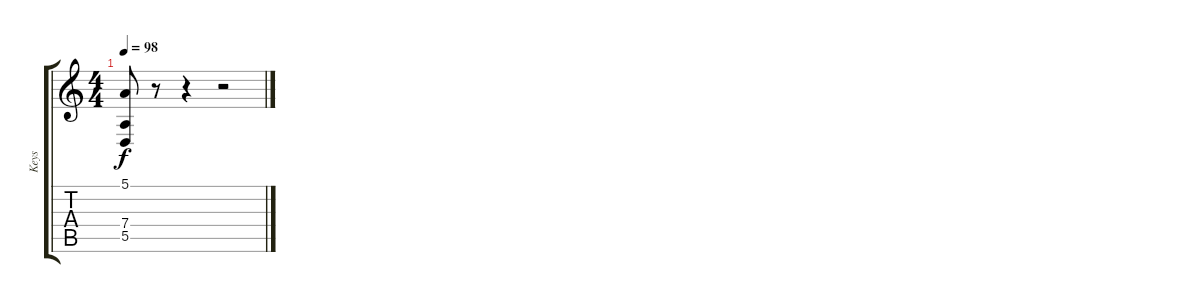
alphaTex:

\track ("Keys" "Keys") {instrument stringensemble1}
\staff {score tabs}
\tuning (E4 B3 G3 D3 A2 E2) {hide}
\ts (4 4)
\tempo 98
\clef g2
\ks c
(5.1 7.4 5.5).8{dy f} r.8 r.4 r.2
